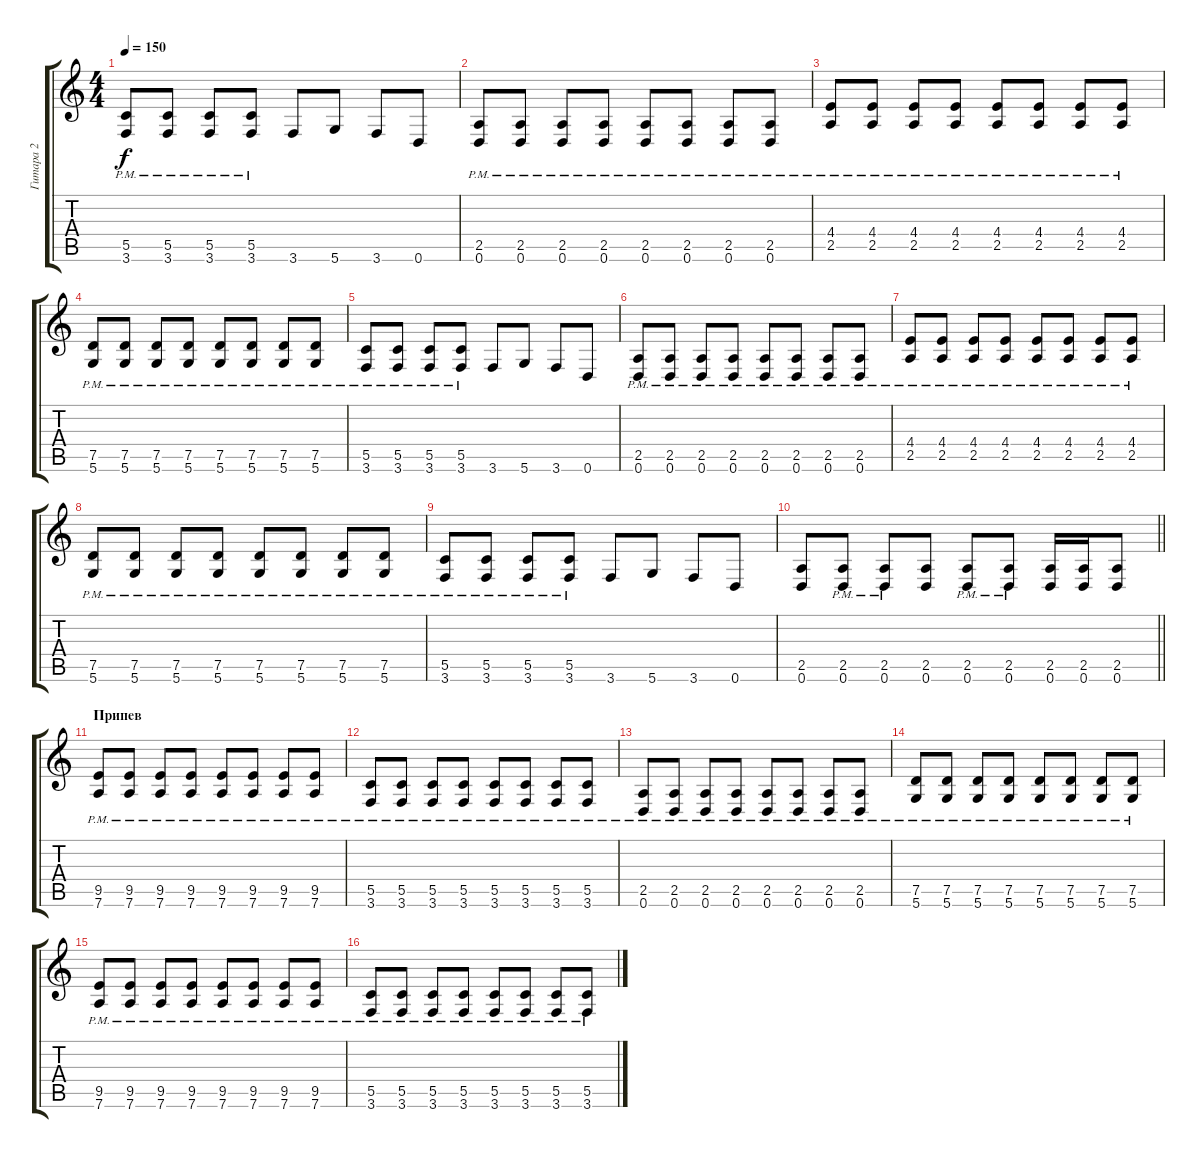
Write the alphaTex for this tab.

\track ("Гитара 2" "Гитара 2") {instrument distortionguitar}
\staff {score tabs}
\tuning (D4 A3 F3 C3 G2 D2) {hide}
\ts (4 4)
\tempo 150
\clef g2
\ks c
(5.5{pm} 3.6{pm}).8{dy f} (5.5{pm} 3.6{pm}).8 (5.5{pm} 3.6{pm}).8 (5.5{pm} 3.6{pm}).8 3.6.8 5.6.8 3.6.8 0.6.8 |
(2.5{pm} 0.6{pm}).8 (2.5{pm} 0.6{pm}).8 (2.5{pm} 0.6{pm}).8 (2.5{pm} 0.6{pm}).8 (2.5{pm} 0.6{pm}).8 (2.5{pm} 0.6{pm}).8 (2.5{pm} 0.6{pm}).8 (2.5{pm} 0.6{pm}).8 |
(4.4{pm} 2.5{pm}).8 (4.4{pm} 2.5{pm}).8 (4.4{pm} 2.5{pm}).8 (4.4{pm} 2.5{pm}).8 (4.4{pm} 2.5{pm}).8 (4.4{pm} 2.5{pm}).8 (4.4{pm} 2.5{pm}).8 (4.4{pm} 2.5{pm}).8 |
(7.5{pm} 5.6{pm}).8 (7.5{pm} 5.6{pm}).8 (7.5{pm} 5.6{pm}).8 (7.5{pm} 5.6{pm}).8 (7.5{pm} 5.6{pm}).8 (7.5{pm} 5.6{pm}).8 (7.5{pm} 5.6{pm}).8 (7.5{pm} 5.6{pm}).8 |
(5.5{pm} 3.6{pm}).8 (5.5{pm} 3.6{pm}).8 (5.5{pm} 3.6{pm}).8 (5.5{pm} 3.6{pm}).8 3.6.8 5.6.8 3.6.8 0.6.8 |
(2.5{pm} 0.6{pm}).8 (2.5{pm} 0.6{pm}).8 (2.5{pm} 0.6{pm}).8 (2.5{pm} 0.6{pm}).8 (2.5{pm} 0.6{pm}).8 (2.5{pm} 0.6{pm}).8 (2.5{pm} 0.6{pm}).8 (2.5{pm} 0.6{pm}).8 |
(4.4{pm} 2.5{pm}).8 (4.4{pm} 2.5{pm}).8 (4.4{pm} 2.5{pm}).8 (4.4{pm} 2.5{pm}).8 (4.4{pm} 2.5{pm}).8 (4.4{pm} 2.5{pm}).8 (4.4{pm} 2.5{pm}).8 (4.4{pm} 2.5{pm}).8 |
(7.5{pm} 5.6{pm}).8 (7.5{pm} 5.6{pm}).8 (7.5{pm} 5.6{pm}).8 (7.5{pm} 5.6{pm}).8 (7.5{pm} 5.6{pm}).8 (7.5{pm} 5.6{pm}).8 (7.5{pm} 5.6{pm}).8 (7.5{pm} 5.6{pm}).8 |
(5.5{pm} 3.6{pm}).8 (5.5{pm} 3.6{pm}).8 (5.5{pm} 3.6{pm}).8 (5.5{pm} 3.6{pm}).8 3.6.8 5.6.8 3.6.8 0.6.8 |
\barLineRight lightlight
(2.5 0.6).8 (2.5{pm} 0.6{pm}).8 (2.5{pm} 0.6{pm}).8 (2.5 0.6).8 (2.5{pm} 0.6{pm}).8 (2.5{pm} 0.6{pm}).8 (2.5 0.6).16 (2.5 0.6).16 (2.5 0.6).8 |
\section ("" "Припев")
(9.5{pm} 7.6{pm}).8 (9.5{pm} 7.6{pm}).8 (9.5{pm} 7.6{pm}).8 (9.5{pm} 7.6{pm}).8 (9.5{pm} 7.6{pm}).8 (9.5{pm} 7.6{pm}).8 (9.5{pm} 7.6{pm}).8 (9.5{pm} 7.6{pm}).8 |
(5.5{pm} 3.6{pm}).8 (5.5{pm} 3.6{pm}).8 (5.5{pm} 3.6{pm}).8 (5.5{pm} 3.6{pm}).8 (5.5{pm} 3.6{pm}).8 (5.5{pm} 3.6{pm}).8 (5.5{pm} 3.6{pm}).8 (5.5{pm} 3.6{pm}).8 |
(2.5{pm} 0.6{pm}).8 (2.5{pm} 0.6{pm}).8 (2.5{pm} 0.6{pm}).8 (2.5{pm} 0.6{pm}).8 (2.5{pm} 0.6{pm}).8 (2.5{pm} 0.6{pm}).8 (2.5{pm} 0.6{pm}).8 (2.5{pm} 0.6{pm}).8 |
(7.5{pm} 5.6{pm}).8 (7.5{pm} 5.6{pm}).8 (7.5{pm} 5.6{pm}).8 (7.5{pm} 5.6{pm}).8 (7.5{pm} 5.6{pm}).8 (7.5{pm} 5.6{pm}).8 (7.5{pm} 5.6{pm}).8 (7.5{pm} 5.6{pm}).8 |
(9.5{pm} 7.6{pm}).8 (9.5{pm} 7.6{pm}).8 (9.5{pm} 7.6{pm}).8 (9.5{pm} 7.6{pm}).8 (9.5{pm} 7.6{pm}).8 (9.5{pm} 7.6{pm}).8 (9.5{pm} 7.6{pm}).8 (9.5{pm} 7.6{pm}).8 |
(5.5{pm} 3.6{pm}).8 (5.5{pm} 3.6{pm}).8 (5.5{pm} 3.6{pm}).8 (5.5{pm} 3.6{pm}).8 (5.5{pm} 3.6{pm}).8 (5.5{pm} 3.6{pm}).8 (5.5{pm} 3.6{pm}).8 (5.5{pm} 3.6{pm}).8
